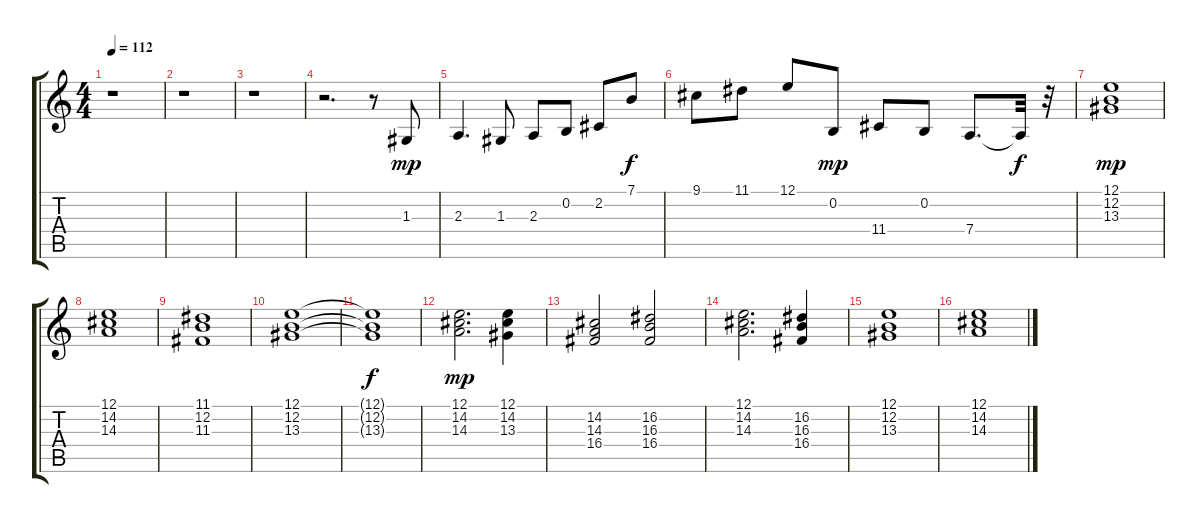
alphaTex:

\track "" {instrument drawbarorgan}
\staff {score tabs}
\tuning (E4 B3 G3 D3 A2 E2) {hide}
\ts (4 4)
\tempo 112
\clef g2
\ks c
r.1{dy mp} |
r.1 |
r.1 |
r.2{d} r.8 1.3.8 |
2.3.4{d} 1.3.8 2.3.8 0.2.8 2.2.8 7.1.8{dy f} |
9.1.8 11.1.8 12.1.8 0.2.8{dy mp} 11.4.8 0.2.8 7.4.8{d} 7.4{t}.32{dy f} r.32 |
(12.1 12.2 13.3).1{dy mp} |
(12.1 14.2 14.3).1 |
(11.1 12.2 11.3).1 |
(12.1 12.2 13.3).1 |
(12.1{t} 12.2{t} 13.3{t}).1{dy f} |
(12.1 14.2 14.3).2{d dy mp} (12.1 14.2 13.3).4 |
(14.2 14.3 16.4).2 (16.2 16.3 16.4).2 |
(12.1 14.2 14.3).2{d} (16.2 16.3 16.4).4 |
(12.1 12.2 13.3).1 |
(12.1 14.2 14.3).1
